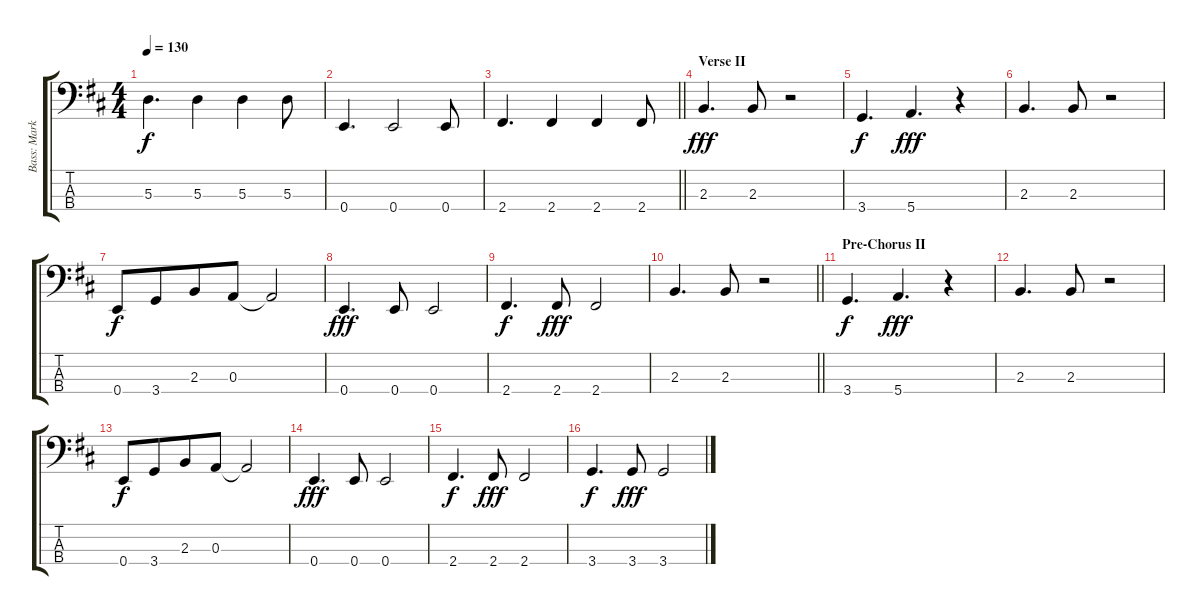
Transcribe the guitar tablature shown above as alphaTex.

\track ("Bass: Mark" "Bass: Mark") {instrument electricbassfinger}
\staff {score tabs}
\tuning (G2 D2 A1 E1) {hide}
\ts (4 4)
\tempo 130
\clef f4
\ks d
5.3.4{d dy f} 5.3.4 5.3.4 5.3.8 |
0.4.4{d} 0.4.2 0.4.8 |
\barLineRight lightlight
2.4.4{d} 2.4.4 2.4.4 2.4.8 |
\section ("" "Verse II")
2.3.4{d dy fff} 2.3.8 r.2 |
3.4.4{d dy f} 5.4.4{d dy fff} r.4 |
2.3.4{d} 2.3.8 r.2 |
0.4.8{dy f} 3.4.8{beam merge} 2.3.8 0.3.8 0.3{t}.2 |
0.4.4{d dy fff} 0.4.8 0.4.2 |
2.4.4{d dy f} 2.4.8{dy fff} 2.4.2 |
\barLineRight lightlight
2.3.4{d} 2.3.8 r.2 |
\section ("" "Pre-Chorus II")
3.4.4{d dy f} 5.4.4{d dy fff} r.4 |
2.3.4{d} 2.3.8 r.2 |
0.4.8{dy f} 3.4.8{beam merge} 2.3.8 0.3.8 0.3{t}.2 |
0.4.4{d dy fff} 0.4.8 0.4.2 |
2.4.4{d dy f} 2.4.8{dy fff} 2.4.2 |
3.4.4{d dy f} 3.4.8{dy fff} 3.4.2
